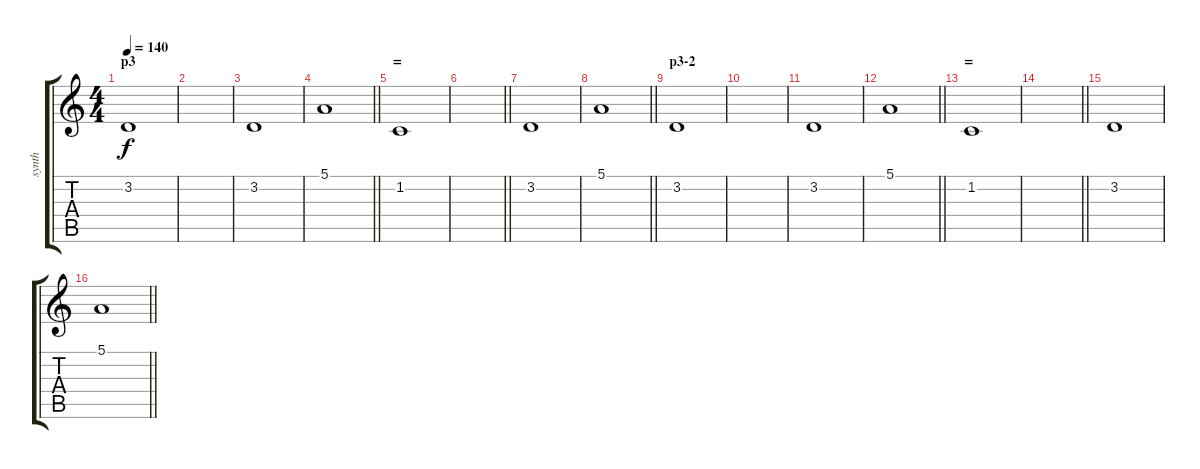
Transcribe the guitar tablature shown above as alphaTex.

\track ("synth" "synth") {instrument pad1newage}
\staff {score tabs}
\tuning (E4 B3 G3 D3 A2 E2) {hide}
\ts (4 4)
\section ("" "p3")
\tempo 140
\clef g2
\ks c
3.2.1{dy f} |
|
3.2.1 |
\barLineRight lightlight
5.1.1 |
\section ("" "=")
1.2.1 |
\barLineRight lightlight
|
3.2.1 |
\barLineRight lightlight
5.1.1 |
\section ("" "p3-2")
3.2.1 |
|
3.2.1 |
\barLineRight lightlight
5.1.1 |
\section ("" "=")
1.2.1 |
\barLineRight lightlight
|
3.2.1 |
\barLineRight lightlight
5.1.1
